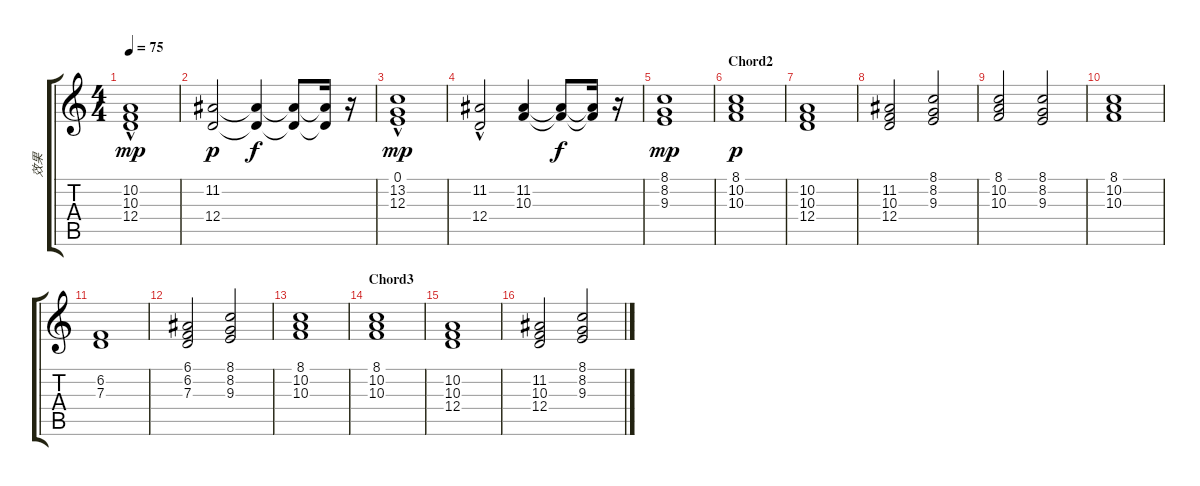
\track ("效果" "效果") {instrument pad2warm}
\staff {score tabs}
\tuning (E4 B3 G3 D3 A2 E2) {hide}
\ts (4 4)
\tempo 75
\clef g2
\ks c
(10.2{hac} 10.3 12.4{hac}).1{dy mp} |
(11.2 12.4).2{dy p} (11.2{t} 12.4{t}).4{dy f} (11.2{t} 12.4{t}).8 (11.2{t} 12.4{t}).16 r.16 |
(0.1{hac} 13.2{hac} 12.3).1{dy mp} |
(11.2 12.4{hac}).2 (11.2 10.3).4 (11.2{t} 10.3{t}).8{dy f} (11.2{t} 10.3{t}).16 r.16 |
(8.1 8.2 9.3).1{dy mp} |
\section ("" "Chord2")
(8.1 10.2 10.3).1{dy p} |
(10.2 10.3 12.4).1 |
(11.2 10.3 12.4).2 (8.1 8.2 9.3).2 |
(8.1 10.2 10.3).2 (8.1 8.2 9.3).2 |
(8.1 10.2 10.3).1 |
(6.2 7.3).1 |
(6.1 6.2 7.3).2 (8.1 8.2 9.3).2 |
(8.1 10.2 10.3).1 |
\section ("" "Chord3")
(8.1 10.2 10.3).1 |
(10.2 10.3 12.4).1 |
(11.2 10.3 12.4).2 (8.1 8.2 9.3).2
